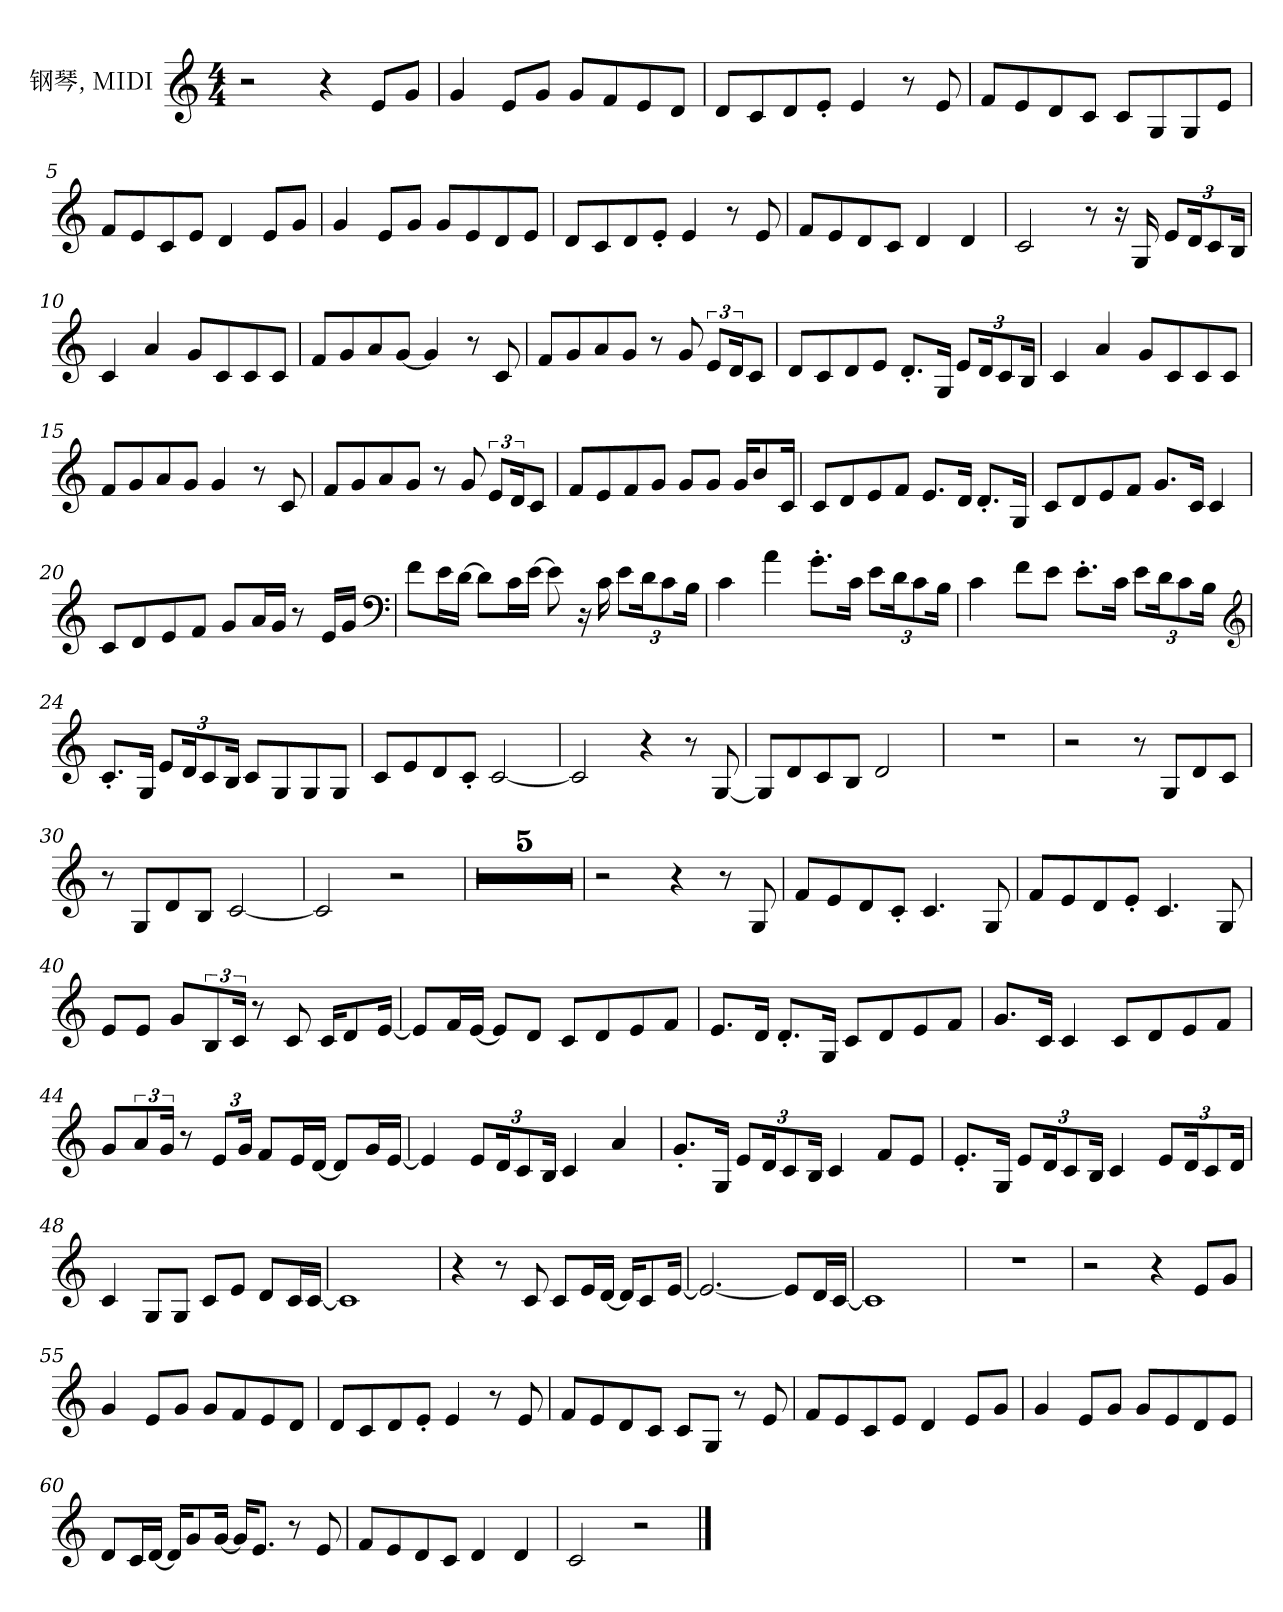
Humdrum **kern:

**kern
*part1
*staff1
*I"钢琴, MIDI
*clefG2
*k[]
*M4/4
*MM94
=1
2r
4r
8eL
8gJ
=2
4g
8eL
8gJ
8gL
8f
8e
8dJ
=3
8dL
8c
8d
8e'J
4e
8r
8e
=4
8fL
8e
8d
8cJ
8cL
8G
8G
8eJ
=5
8fL
8e
8c
8eJ
4d
8eL
8gJ
=6
4g
8eL
8gJ
8gL
8e
8d
8eJ
=7
8dL
8c
8d
8e'J
4e
8r
8e
=8
8fL
8e
8d
8cJ
4d
4d
=9
2c
8r
16r
16G
12eL
24dK
12c
24BJk
=10
4c
4a
8gL
8c
8c
8cJ
=11
8fL
8g
8a
[8gJ
4g]
8r
8c
=12
8fL
8g
8a
8gJ
8r
8g
12eL
24dK
8cJ
=13
8dL
8c
8d
8eJ
8.d'L
16GJk
12eL
24dK
12c
24BJk
=14
4c
4a
8gL
8c
8c
8cJ
=15
8fL
8g
8a
8gJ
4g
8r
8c
=16
8fL
8g
8a
8gJ
8r
8g
12eL
24dK
8cJ
=17
8fL
8e
8f
8gJ
8gL
8gJ
16gKL
8b
16cJk
=18
8cL
8d
8e
8fJ
8.eL
16dJk
8.d'L
16GJk
=19
8cL
8d
8e
8fJ
8.gL
16cJk
4c
=20
8cL
8d
8e
8fJ
8gL
16aL
16gJJ
8r
16eLL
16gJJ
*clefF4
=21
8fL
16eL
[16dJJ
8dL]
16cL
[16eJJ
8e]
16r
16c
12eL
24dK
12c
24BJk
=22
4c
4a
8.g'L
16cJk
12eL
24dK
12c
24BJk
=23
4c
8fL
8eJ
8.e'L
16cJk
12eL
24dK
12c
24BJk
*clefG2
=24
8.c'L
16GJk
12eL
24dK
12c
24BJk
8cL
8G
8G
8GJ
=25
8cL
8e
8d
8c'J
[2c
=26
2c]
4r
8r
[8G
=27
8GL]
8d
8c
8BJ
2d
=28
1r
=29
2r
8r
8GL
8d
8cJ
=30
8r
8GL
8d
8BJ
[2c
=31
2c]
2r
=32
1r
=33
1r
=34
1r
=35
1r
=36
1r
=37
2r
4r
8r
8G
=38
8fL
8e
8d
8c'J
4.c
8G
=39
8fL
8e
8d
8e'J
4.c
8G
=40
8eL
8eJ
8gL
12B
24cJk
8r
8c
16cKL
8d
[16eJk
=41
8eL]
16fL
[16eJJ
8eL]
8dJ
8cL
8d
8e
8fJ
=42
8.eL
16dJk
8.d'L
16GJk
8cL
8d
8e
8fJ
=43
8.gL
16cJk
4c
8cL
8d
8e
8fJ
=44
8gL
12a
24gJk
8r
12eL
24gJk
8fL
16eL
[16dJJ
8dL]
16gL
[16eJJ
=45
4e]
12eL
24dK
12c
24BJk
4c
4a
=46
8.g'L
16GJk
12eL
24dK
12c
24BJk
4c
8fL
8eJ
=47
8.e'L
16GJk
12eL
24dK
12c
24BJk
4c
12eL
24dK
12c
24dJk
=48
4c
8GL
8GJ
8cL
8eJ
8dL
16cL
[16cJJ
=49
1c]
=50
4r
8r
8c
8cL
16eL
[16dJJ
16dKL]
8c
[16eJk
=51
2.e_
8eL]
16dL
[16cJJ
=52
1c]
=53
1r
=54
2r
4r
8eL
8gJ
=55
4g
8eL
8gJ
8gL
8f
8e
8dJ
=56
8dL
8c
8d
8e'J
4e
8r
8e
=57
8fL
8e
8d
8cJ
8cL
8GJ
8r
8e
=58
8fL
8e
8c
8eJ
4d
8eL
8gJ
=59
4g
8eL
8gJ
8gL
8e
8d
8eJ
=60
8dL
16cL
[16dJJ
16dKL]
8g
[16gJk
16gKL]
8.eJ
8r
8e
=61
8fL
8e
8d
8cJ
4d
4d
=62
2c
2r
==
*-
